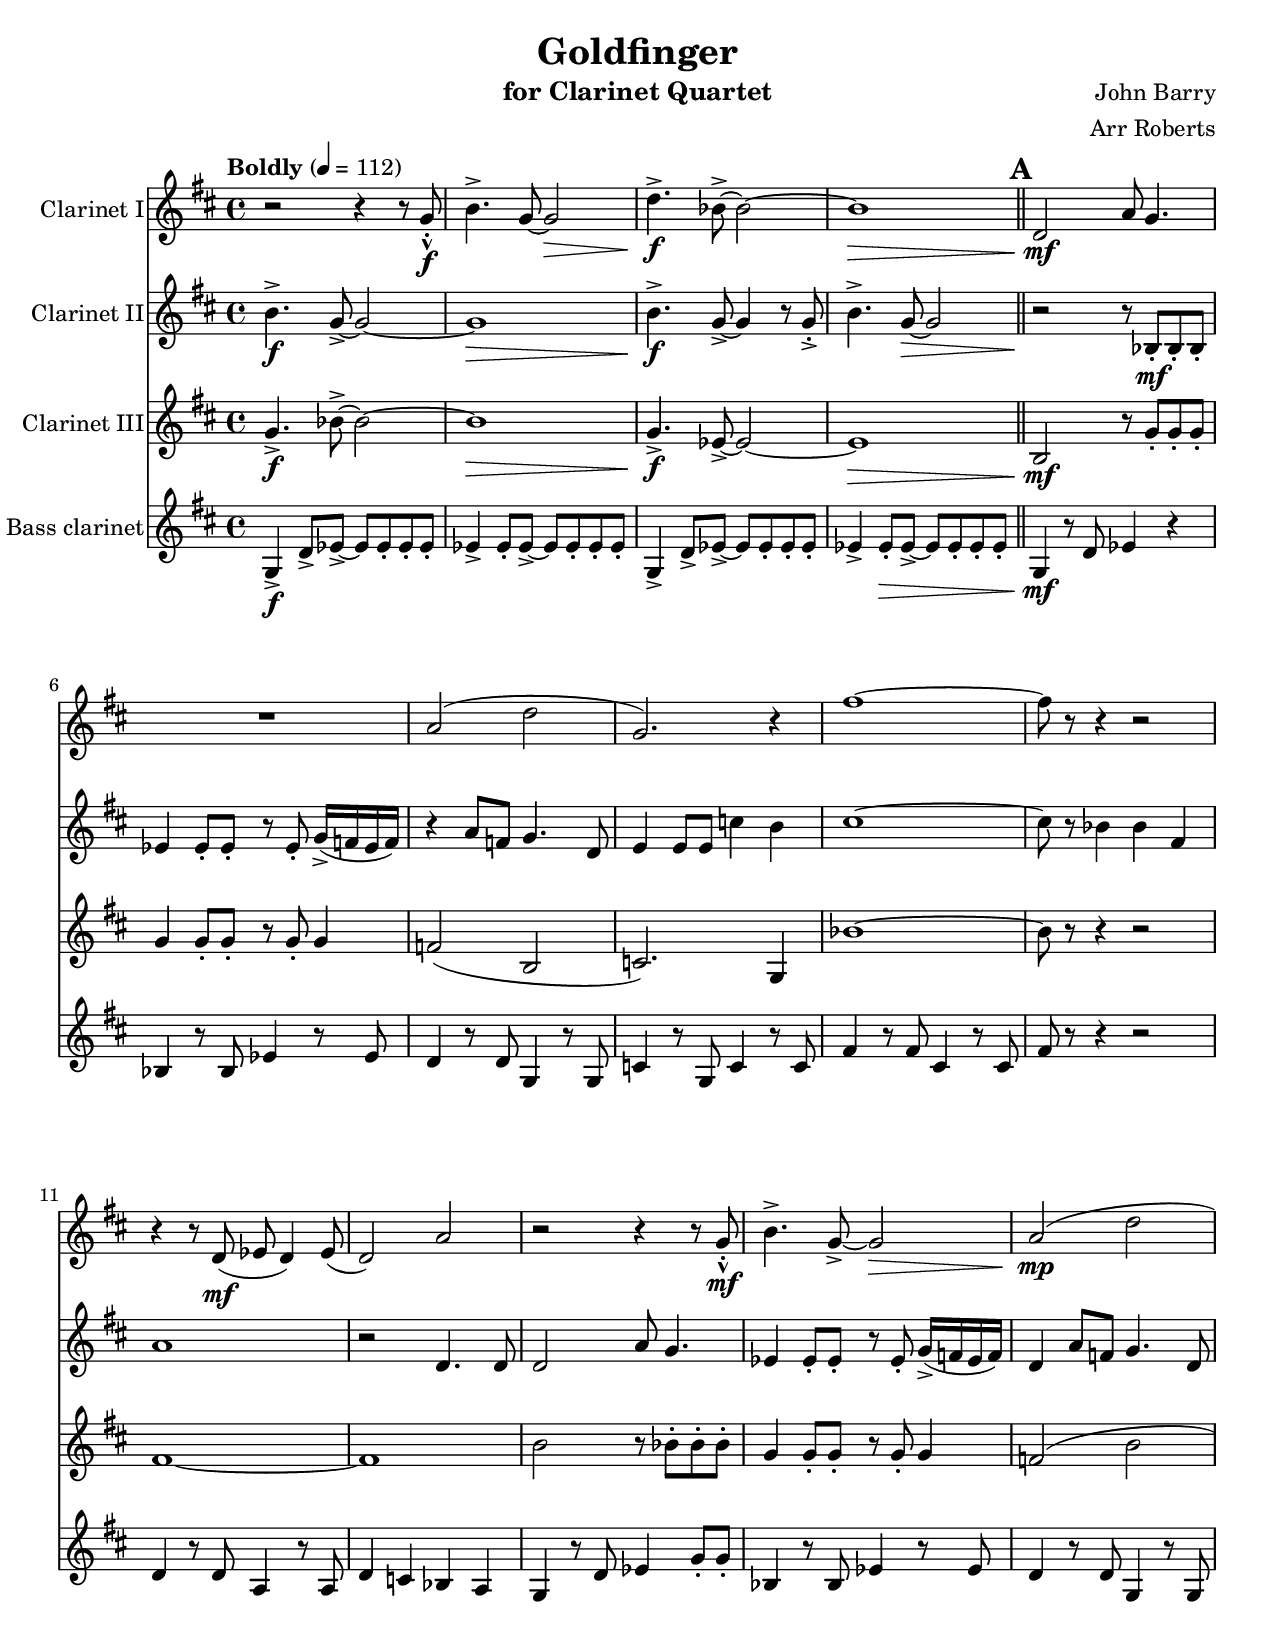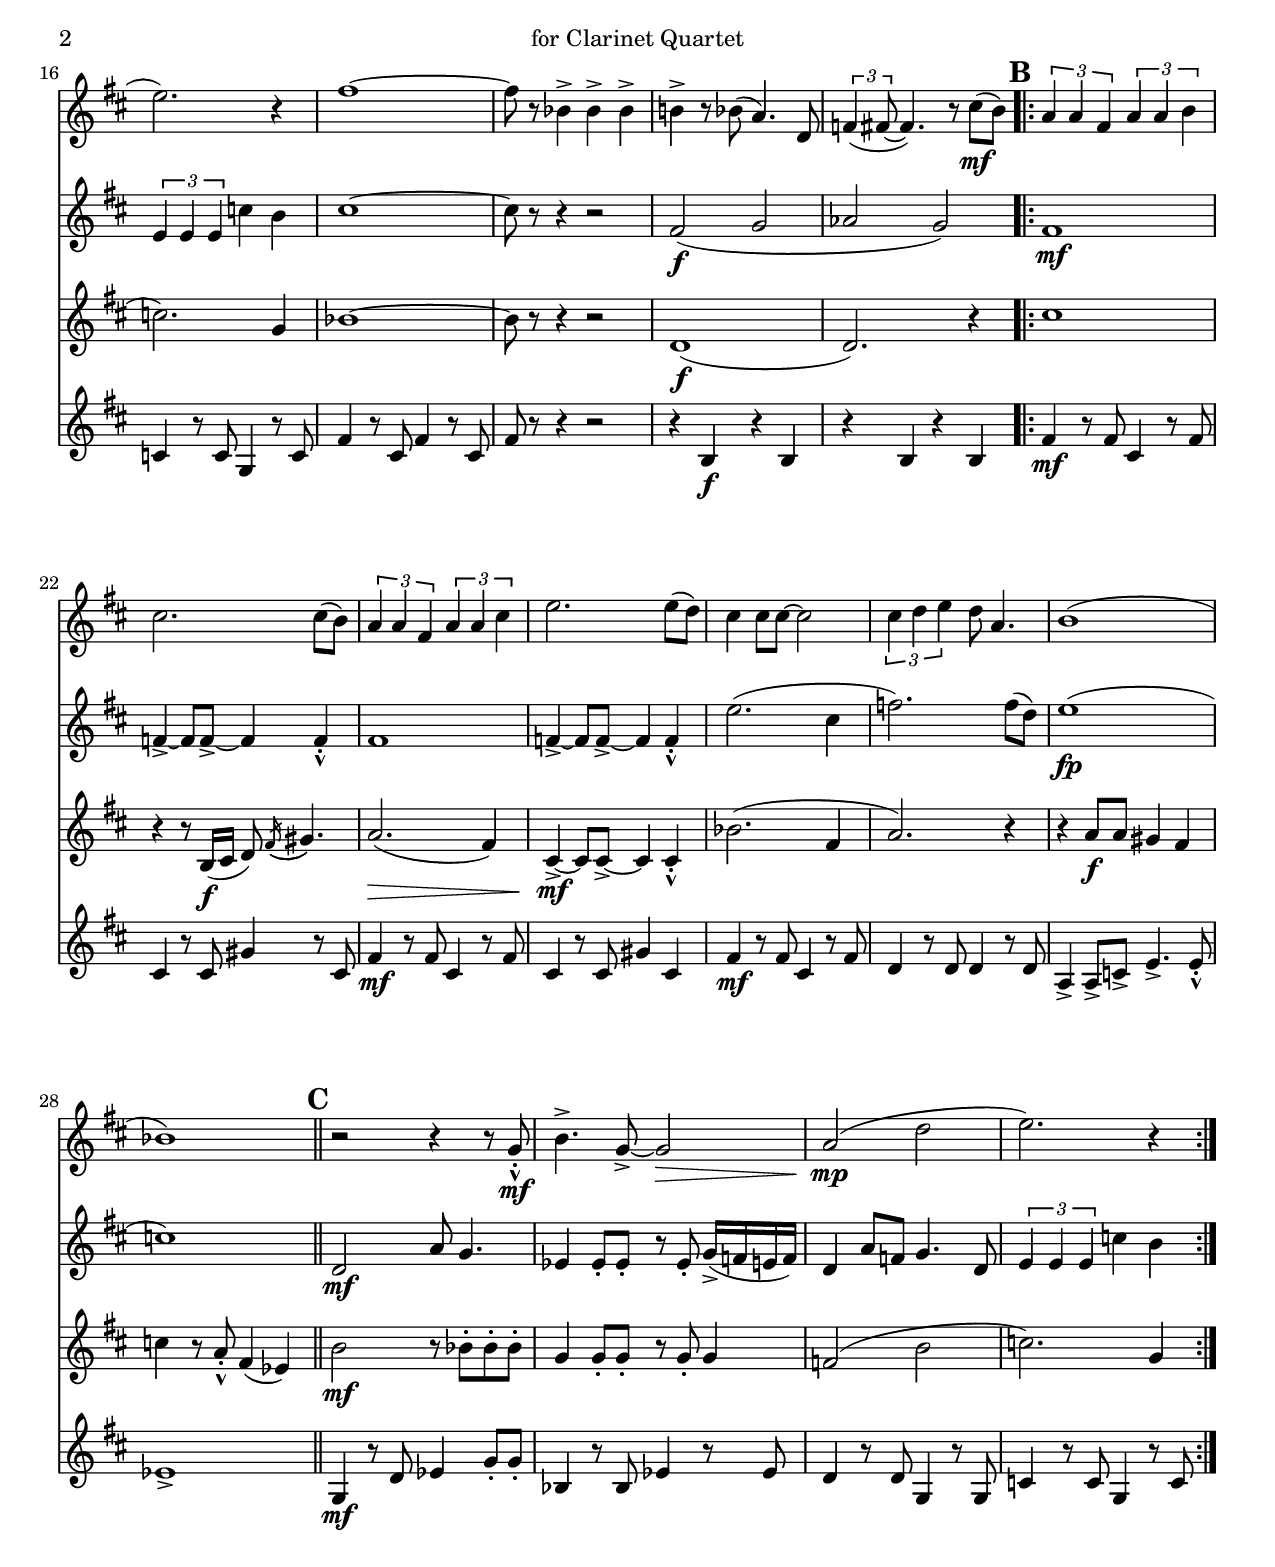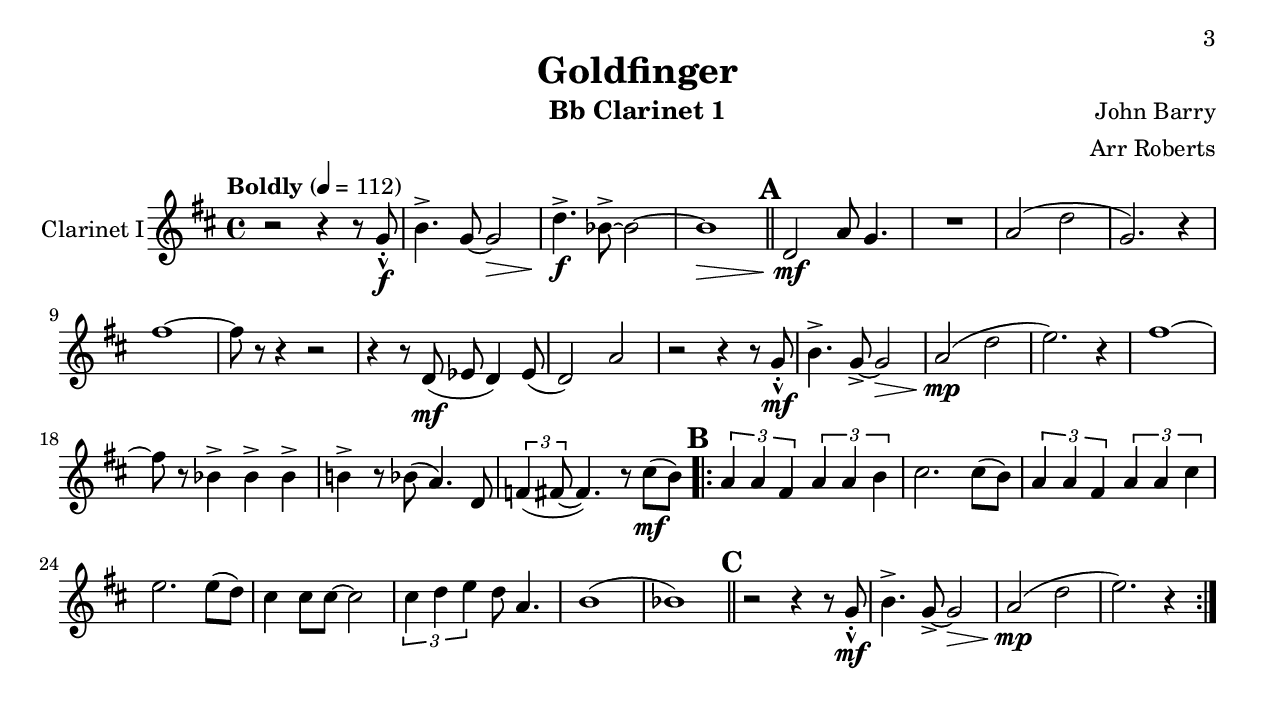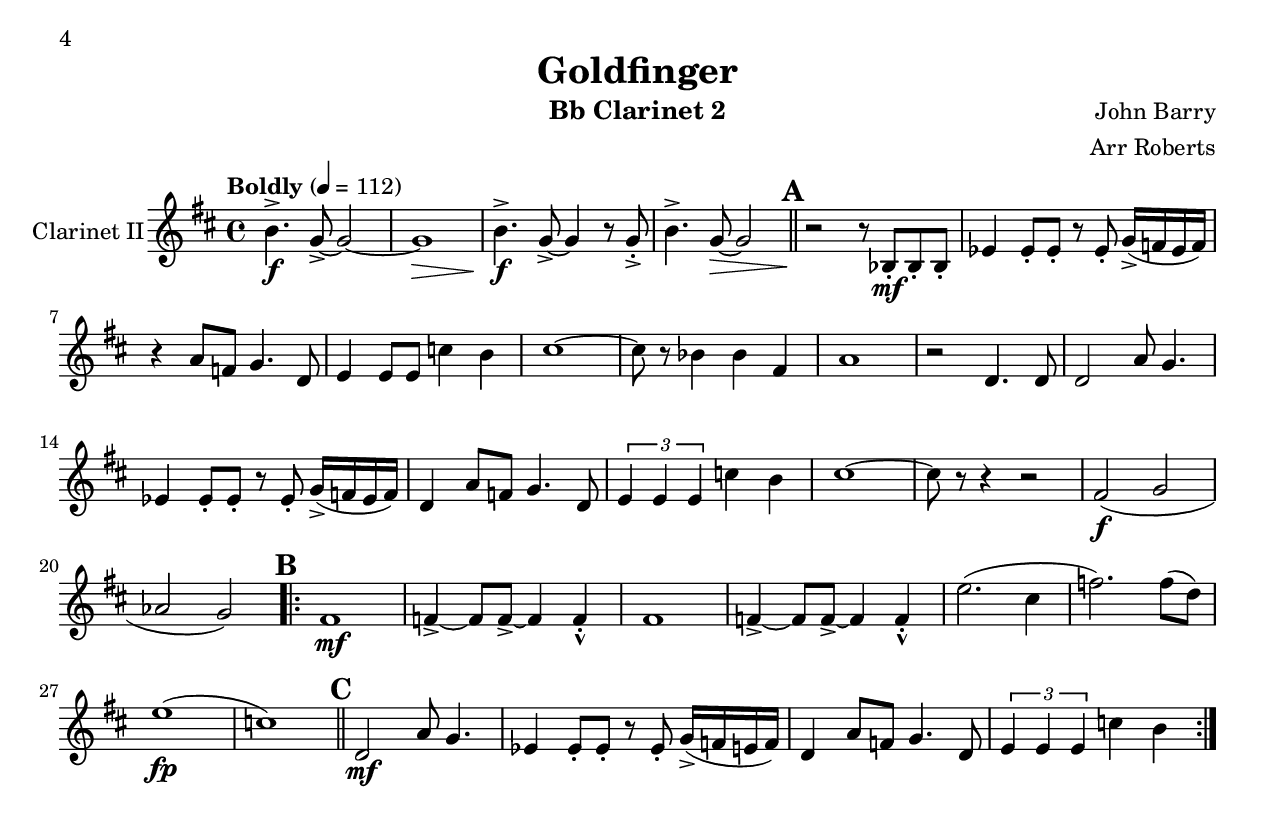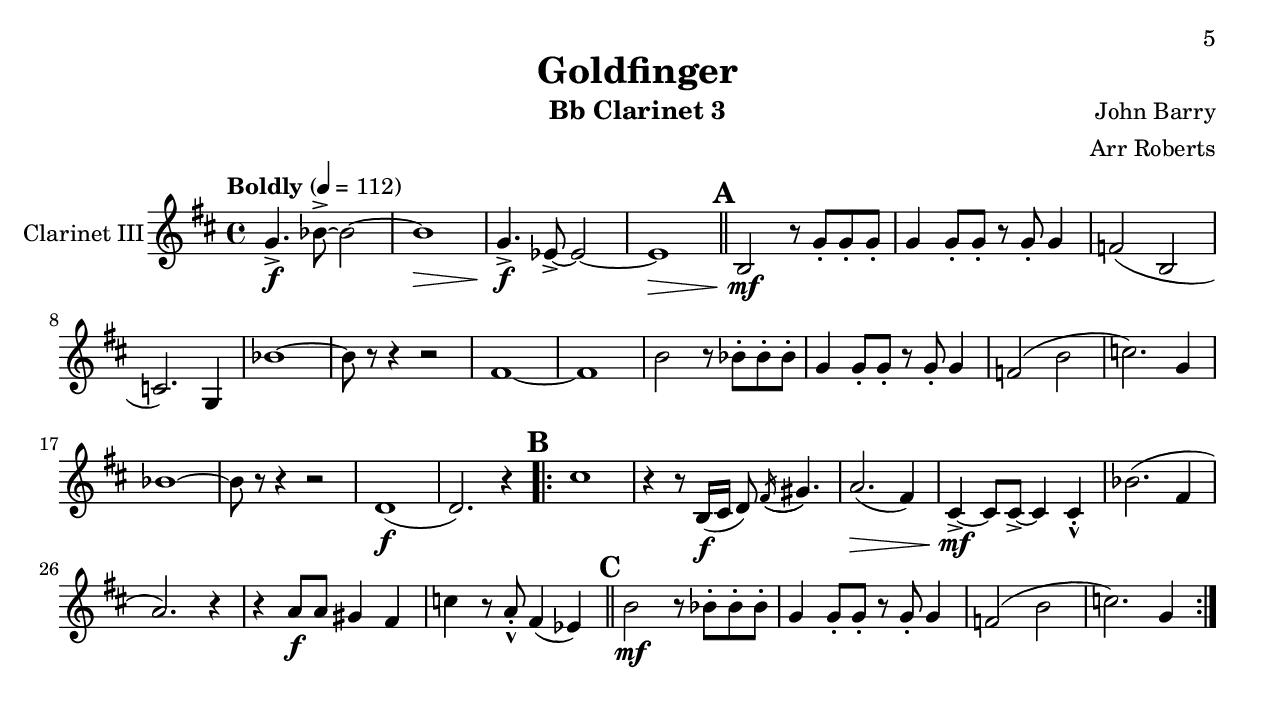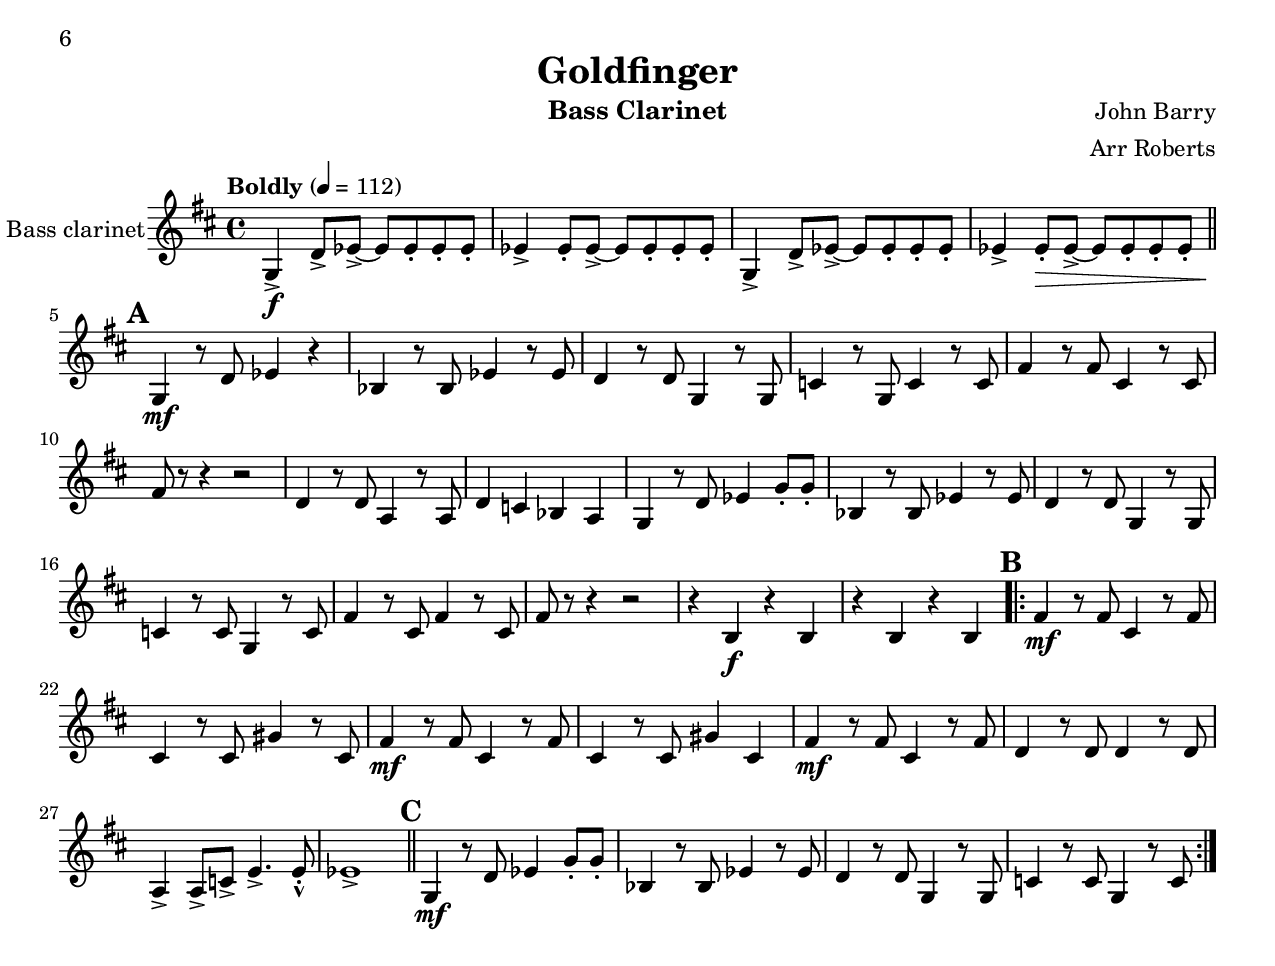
\version "2.16.0"
\include "english.ly"

\paper {
  #(set-paper-size "letter")
}

global = {
  \key d \major
  \time 4/4
  \tempo "Boldly" 4=112
  \set Score.markFormatter = #format-mark-box-alphabet
}

scoreAClarinetI = \relative c' {
    \global
    \transposition c'
    % Music follows here.
    r2 r4 r8 g'8-.-^\f |
    b4.-> g8~g2\> |
    d'4.->\f bf8~->bf2~ |
    bf1\> \bar "||" |
    % Bar 5
    \mark \default
    d,2\mf a'8 g4. |
    R1 |
    a2( d2 |
    g,2.) r4 |

    % Page 2

    fs'1~ |
    fs8 r8 r4 r2 |
    r4 r8 d,8\mf( ef8 d4) ef8( |
    d2) a'2 |

    r2 r4 r8 g8-.-^\mf |
    b4.-> g8->~ g2\> |
    a2\!\mp( d2 |
    e2.) r4 |

    fs1~ |
    fs8 r8 bf,4-> bf-> bf-> |
    b!4-> r8 bf8( a4.) d,8 |
    \times 2/3 { f4( fs8~ } fs4.) r8 cs'8(\mf b) |

    % Page 3
    
    \repeat volta 2 {
        % Bar 21
        \mark \default
        \times 2/3 { a4 a fs } \times 2/3 { a a b  } |
        cs2. cs8( b) |
        \times 2/3 { a4 a fs } \times 2/3 { a a cs  } |
        e2. e8( d) |

        cs4 cs8 cs8~cs2 |
        \times 2/3 { cs4 d e } d8 a4. |
        b1( |
        bf1)  \bar "||"  |

        % Bar 29
        \mark \default
        r2 r4 r8 g8-.-^\mf |
        b4.-> g8~-> g2\> |
        a2(\!\mp d2 |
        e2.) r4 |

        % Page 4


    }
}





scoreAClarinetII = \relative c'' {
    \global
    \transposition c'
    % Music follows here.
    b4.->\f g8~->g2~ |
    g1\> |
    b4.->\!\f g8~->g4 r8 g8-.-> |
    b4.-> g8~\>g2 \bar "||" |
    % Bar 5
    \mark \default
    r2\! r8 bf,8-.\mf bf-. bf-. |
    ef4 ef8-. ef-. r8 ef8-. g16->( f ef f) |
    r4 a8 f g4. d8 |
    e4 e8 e8 c'4 b |

    % Page 2

    cs1~ |
    cs8 r8 bf4 bf4 fs4 |
    a1 |
    r2 d,4. d8 |

    d2 a'8 g4. |
    ef4 ef8-. ef-. r ef-. g16->( f ef f) |
    d4 a'8 f8 g4. d8 |
    \times 2/3 { e4 e4 e4 } c'4 b4 |

    cs1~ |
    cs8 r8 r4 r2 |
    fs,2\f( g2 |
    af2 g2) |

    % Page 3

    \repeat volta 2 {
        % Bar 21
        \mark \default
        fs1\mf |
        f4~->f8 f8~->f4 f4-.-^ |
        fs1 |
        f4~->f8 f8~->f4 f4-.-^ |

        e'2.( cs4 |
        f2.) f8( d) |
        e1(\fp |
        c1) \bar "||"
        
        % Bar 29
        \mark \default
        d,2\mf a'8 g4. |
        ef4 ef8-. ef-. r8 ef8-. g16(-> f e f) |
        d4 a'8 f8 g4. d8 |
        \times 2/3 { e4 e e } c'4 b |

        % Page 4
        
    }

}

scoreAClarinetIII = \relative c' {
    \global
    \transposition c'  
    % Music follows here.
    g'4.->\f bf8~-> bf2~ |
    bf1\> |
    g4.->\!\f ef8~->ef2~ |
    ef1\> \bar "||" |
    % Bar 5
    \mark \default
    b2\!\mf r8 g'8-. g-. g-. |
    g4 g8-. g8-. r8 g8-. g4 |
    f2( b,2 |
    c2.) g4 |

    % Page 2

    bf'1~ |
    bf8 r8 r4 r2 |
    fs1~ |
    fs1 |

    b2 r8 bf8-. bf-. bf-. |
    g4 g8-. g8-. r8 g8-. g4 |
    f2( b2 |
    c2.) g4 |

    bf1~ |
    bf8 r8 r4 r2 |
    d,1\f( |
    d2.) r4 |

    % Page 3

    \repeat volta 2 {
        % Bar 21
        \mark \default
        cs'1 |
        r4 r8 b,16(\f cs d8) \acciaccatura fs16( gs4.) |
        a2.(\> fs4) |
        cs4~->\!\mf cs8 cs8~-> cs4 cs4-.-^ |

        bf'2.( fs4 |
        a2.) r4 |
        r4 a8\f a gs4 fs4 |
        c'4 r8 a8-.-^ fs4( ef4) \bar "||" |

        % Bar 29
        \mark \default
        b'2\mf r8 bf8-. bf-. bf-. |
        g4 g8-. g8-. r8 g8-. g4 |
        f2( b2 |
        c2.) g4 |

        % Page 4
    }
}

scoreABassClarinet = \relative c' {
    \global
    \transposition c
    % Music gfollows here.
    g4->\f d'8-> ef8~->ef8 ef-. ef-. ef-. |
    ef4-> ef8-. ef8~->ef8 ef-. ef-. ef-. |
    g,4->  d'8-> ef8~->ef8 ef-. ef-. ef-. |
    ef4-> ef8-.\> ef8~->ef8 ef-. ef-. ef-.  \bar "||" |

    % Bar 5
    \mark \default
    g,4\!\mf r8 d'8 ef4 r4 |
    bf4 r8 bf8 ef4 r8 ef8 |
    d4 r8 d8 g,4 r8 g8 |
    c4 r8 g8 c4 r8 c8 |

    % Page 2

    fs4 r8 fs8 cs4 r8 cs8 |
    fs8 r8 r4 r2 |
    d4 r8 d8 a4 r8 a8 |
    d4 c4 bf4 a4 |

    g4 r8 d'8 ef4 g8-. g-. |
    bf,4 r8 bf8 ef4 r8 ef8 |
    d4 r8 d8 g,4 r8 g8 |
    c4 r8 c8 g4 r8 c8 |
    
    fs4 r8 cs8 fs4 r8 cs8 |
    fs8 r8 r4 r2 |
    r4 b,4\f r4 b4 |
    r4 b4 r4 b4 |

    % Page 3

    \repeat volta 2 {
        % Bar 21
        \mark \default
        fs'4\mf r8 fs8 cs4 r8 fs8 |
        cs4 r8 cs8 gs'4 r8 cs,8 |
        fs4\mf r8 fs8 cs4 r8 fs8 |
        cs4 r8 cs8 gs'4  cs,4 |

        fs4\mf r8 fs8 cs4 r8 fs8 |
        d4 r8 d8 d4 r8 d8 |
        a4-> a8-> c8-> e4.-> e8-.-^ |
        ef1-> \bar "||" |

        % Bar 29
        \mark \default
        g,4\mf r8 d'8 ef4 g8-. g-. |
        bf,4 r8 bf8 ef4 r8 ef8 |
        d4 r8 d8 g,4 r8 g8 |
        c4 r8 c8 g4 r8 c8 |

        % Page 4
    }

}


scoreAClarinetIPart = \new Staff \with {
  instrumentName = "Clarinet I"
  midiInstrument = "clarinet"
} \scoreAClarinetI

scoreAClarinetIIPart = \new Staff \with {
  instrumentName = "Clarinet II"
  midiInstrument = "clarinet"
} \scoreAClarinetII

scoreAClarinetIIIPart = \new Staff \with {
  instrumentName = "Clarinet III"
  midiInstrument = "clarinet"
} \scoreAClarinetIII

scoreABassClarinetPart = \new Staff \with {
  instrumentName = "Bass clarinet"
  midiInstrument = "clarinet"
} \scoreABassClarinet

\bookpart { 
    \header {
      title = "Goldfinger"
      instrument = "for Clarinet Quartet"
      composer = "John Barry"
      arranger = "Arr Roberts"
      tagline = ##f
    }
    
    \score {
      <<
        \scoreAClarinetIPart
        \scoreAClarinetIIPart
        \scoreAClarinetIIIPart
        \scoreABassClarinetPart
      >>
      \layout { }
      \midi { }
    }
}

\paper {
    raggied-bottom = ##t
}

\bookpart {
   \header {
      title = "Goldfinger"
      instrument = "Bb Clarinet 1"
      composer = "John Barry"
      arranger = "Arr Roberts"
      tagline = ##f
    }
    \score { \scoreAClarinetIPart }
}


\bookpart {
   \header {
      title = "Goldfinger"
      instrument = "Bb Clarinet 2"
      composer = "John Barry"
      arranger = "Arr Roberts"
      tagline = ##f
    }
    \score { \scoreAClarinetIIPart }
}

\bookpart {
   \header {
      title = "Goldfinger"
      instrument = "Bb Clarinet 3"
      composer = "John Barry"
      arranger = "Arr Roberts"
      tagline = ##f
    }
    \score { \scoreAClarinetIIIPart }
}

\bookpart {
   \header {
      title = "Goldfinger"
      instrument = "Bass Clarinet"
      composer = "John Barry"
      arranger = "Arr Roberts"
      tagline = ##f
    }
    \score { \scoreABassClarinetPart }
}
